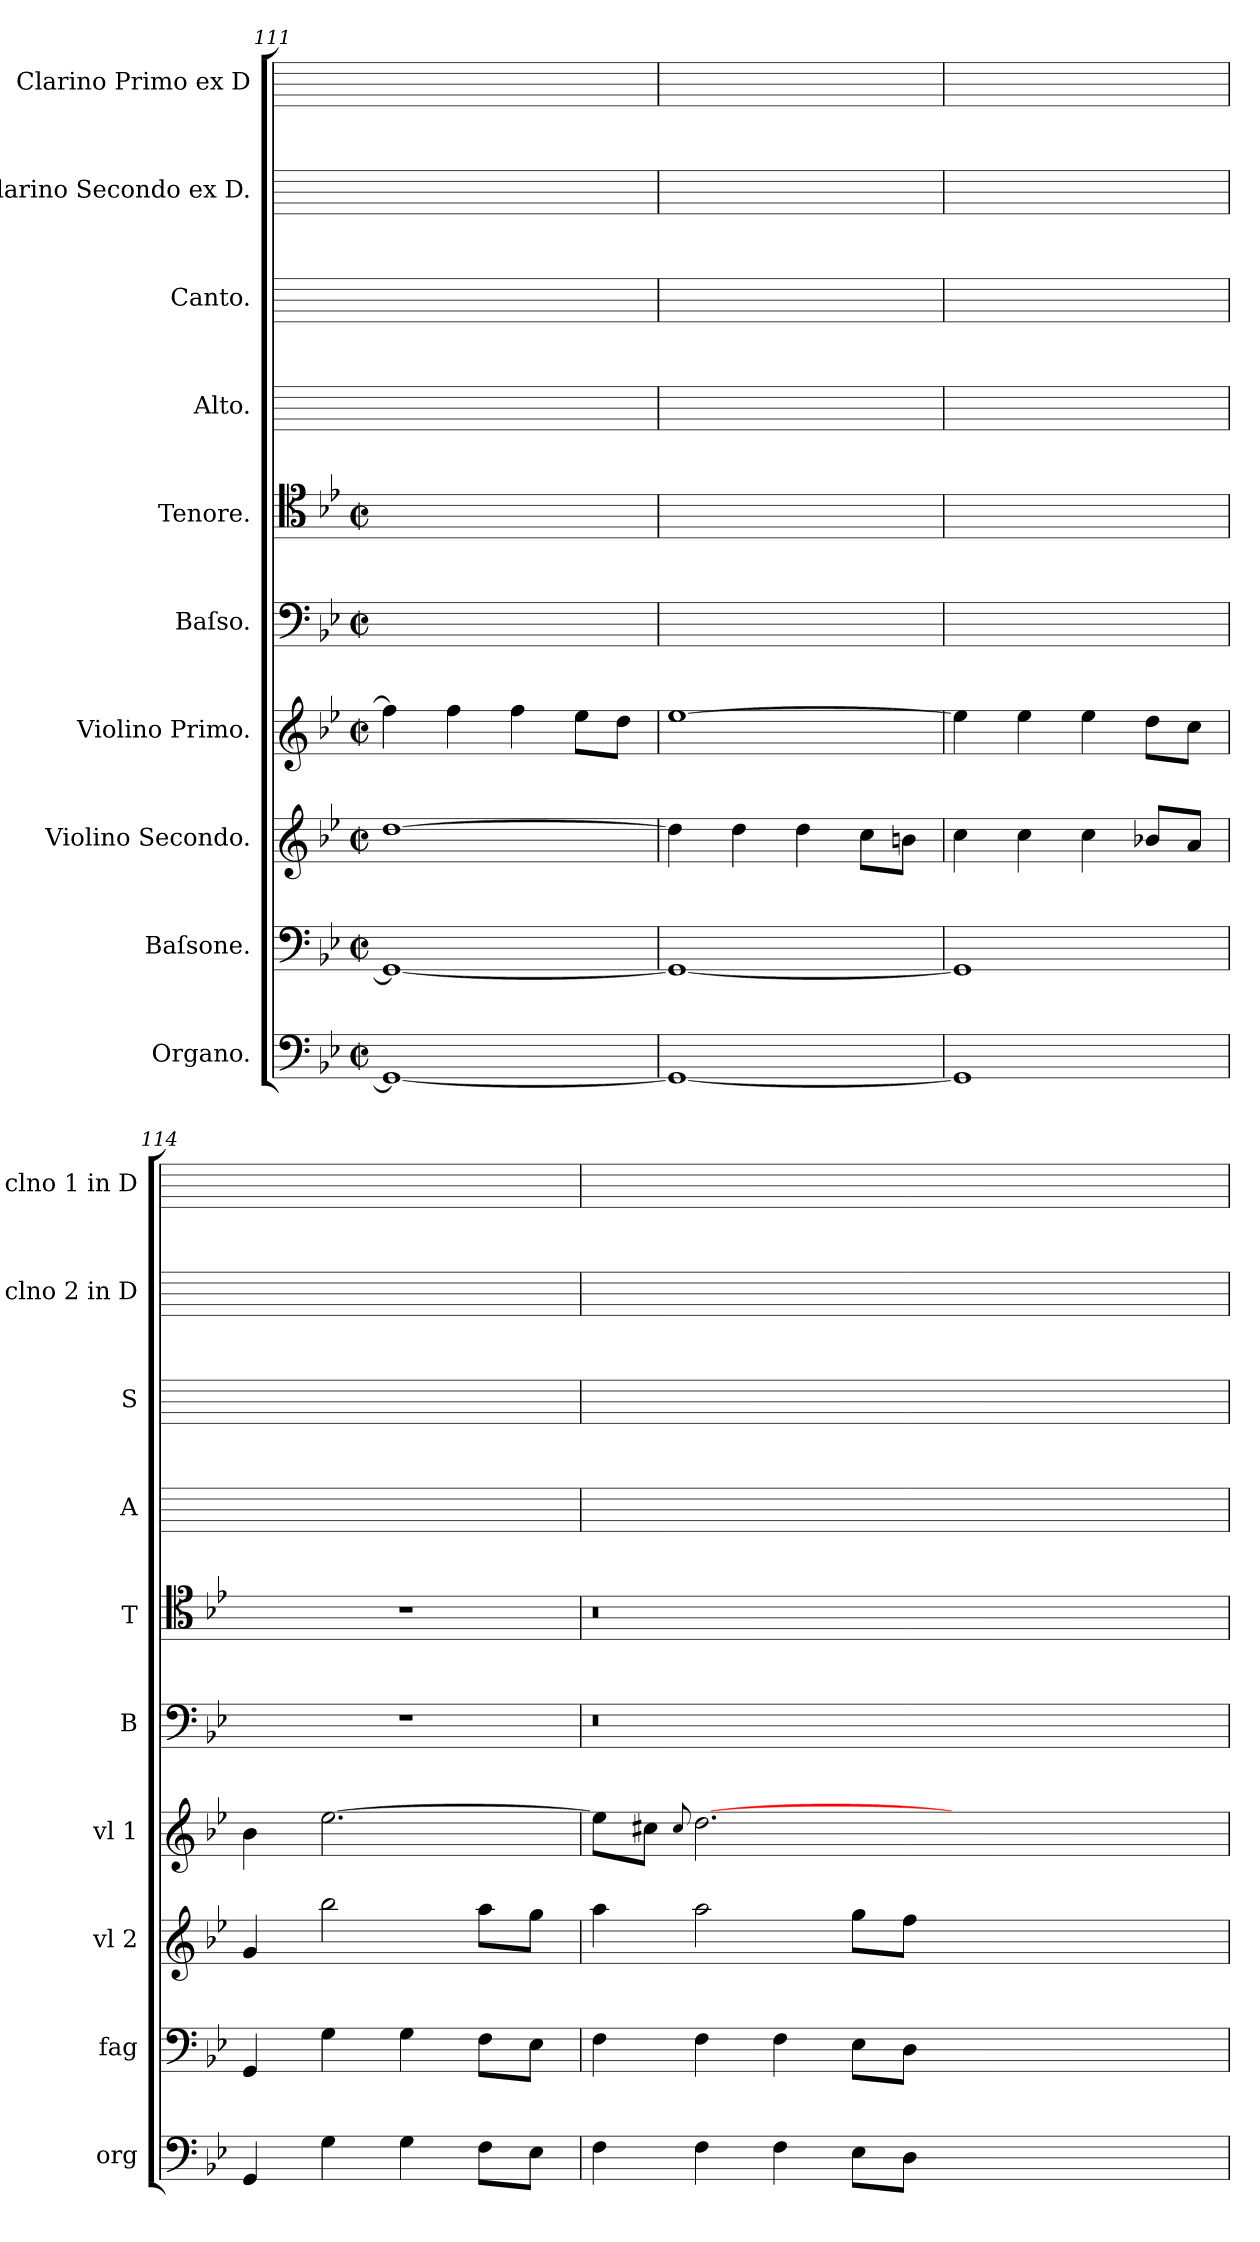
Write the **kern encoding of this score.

**kern	**kern	**kern	**kern	**kern	**kern	**kern	**kern	**kern	**kern
*part10	*part9	*part8	*part7	*part6	*part5	*part4	*part3	*part2	*part1
*staff10	*staff9	*staff8	*staff7	*staff6	*staff5	*staff4	*staff3	*staff2	*staff1
*I"Organo.	*I"Baſsone.	*I"Violino Secondo.	*I"Violino Primo.	*I"Baſso.	*I"Tenore.	*I"Alto.	*I"Canto.	*I"Clarino Secondo ex D.	*I"Clarino Primo ex D
*I'org	*I'fag	*I'vl 2	*I'vl 1	*I'B	*I'T	*I'A	*I'S	*I'clno 2 in D	*I'clno 1 in D
*clefF4	*clefF4	*clefG2	*clefG2	*clefF4	*clefC4	*	*	*	*
*k[b-e-]	*k[b-e-]	*k[b-e-]	*k[b-e-]	*k[b-e-]	*k[b-e-]	*	*	*	*
*g:	*g:	*g:	*g:	*g:	*g:	*	*	*	*
*M2/2	*M2/2	*M2/2	*M2/2	*M2/2	*M2/2	*	*	*	*
*met(c|)	*met(c|)	*met(c|)	*met(c|)	*met(c|)	*met(c|)	*	*	*	*
=111	=111	=111	=111	=111	=111	=111	=111	=111	=111
1GG_	1GG_	[1dd	4ff\]	1ryy	1ryy	1ryy	1ryy	1ryy	1ryy
.	.	.	4ff\	.	.	.	.	.	.
.	.	.	4ff\	.	.	.	.	.	.
.	.	.	8ee-\L	.	.	.	.	.	.
.	.	.	8dd\J	.	.	.	.	.	.
=112	=112	=112	=112	=112	=112	=112	=112	=112	=112
1GG_	1GG_	4dd\]	[1ee-	1ryy	1ryy	1ryy	1ryy	1ryy	1ryy
.	.	4dd\	.	.	.	.	.	.	.
.	.	4dd\	.	.	.	.	.	.	.
.	.	8cc\L	.	.	.	.	.	.	.
.	.	8bn\J	.	.	.	.	.	.	.
=113	=113	=113	=113	=113	=113	=113	=113	=113	=113
1GG]	1GG]	4cc\	4ee-\]	1ryy	1ryy	1ryy	1ryy	1ryy	1ryy
.	.	4cc\	4ee-\	.	.	.	.	.	.
.	.	4cc\	4ee-\	.	.	.	.	.	.
.	.	8b-X/L	8dd\L	.	.	.	.	.	.
.	.	8a/J	8cc\J	.	.	.	.	.	.
=114	=114	=114	=114	=114	=114	=114	=114	=114	=114
4GG/	4GG/	4g/	4b-\	1r	1r	1ryy	1ryy	1ryy	1ryy
4G\	4G\	2bb-\	[2.ee-\	.	.	.	.	.	.
4G\	4G\	.	.	.	.	.	.	.	.
8F\L	8F\L	8aa\L	.	.	.	.	.	.	.
8E-\J	8E-\J	8gg\J	.	.	.	.	.	.	.
=115	=115	=115	=115	=115	=115	=115	=115	=115	=115
4F\	4F\	4aa\	8ee-\L]	0.r	0.r	1ryy	1ryy	1ryy	1ryy
.	.	.	8cc#X\J	.	.	.	.	.	.
.	.	.	8qqcc#/	.	.	.	.	.	.
4F\	4F\	2aa\	[2.dd\	.	.	.	.	.	.
4F\	4F\	.	.	.	.	.	.	.	.
8E-\L	8E-\L	8gg\L	.	.	.	.	.	.	.
8D\J	8D\J	8ff\J	.	.	.	.	.	.	.
0ryy	0ryy	0ryy	0ryy	.	.	0ryy	0ryy	0ryy	0ryy
=	=	=	=	=	=	=	=	=	=
*-	*-	*-	*-	*-	*-	*-	*-	*-	*-
